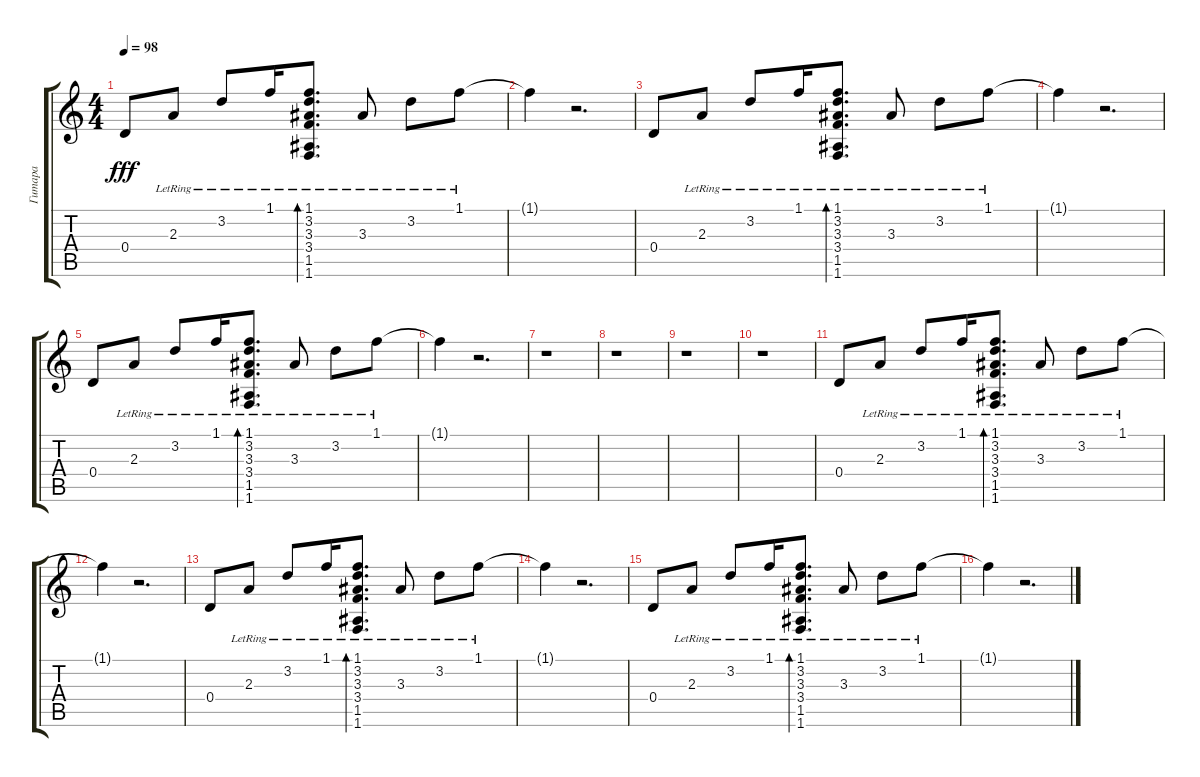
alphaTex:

\track ("Гитара" "Гитара") {instrument acousticguitarsteel}
\staff {score tabs}
\tuning (E4 B3 G3 D3 A2 E2) {hide}
\ts (4 4)
\tempo 98
\clef g2
\ks c
0.4.8{dy fff} 2.3{lr}.8 3.2{lr}.8 1.1{lr}.16 (1.1{lr} 3.2 3.3 3.4 1.5 1.6).8{d bd 480} 3.3{lr}.8 3.2{lr}.8 1.1{lr}.8 |
1.1{t}.4 r.2{d} |
0.4.8 2.3{lr}.8 3.2{lr}.8 1.1{lr}.16 (1.1{lr} 3.2 3.3 3.4 1.5 1.6).8{d bd 480} 3.3{lr}.8 3.2{lr}.8 1.1{lr}.8 |
1.1{t}.4 r.2{d} |
0.4.8 2.3{lr}.8 3.2{lr}.8 1.1{lr}.16 (1.1{lr} 3.2 3.3 3.4 1.5 1.6).8{d bd 480} 3.3{lr}.8 3.2{lr}.8 1.1{lr}.8 |
1.1{t}.4 r.2{d} |
r.1 |
r.1 |
r.1 |
r.1 |
0.4.8 2.3{lr}.8 3.2{lr}.8 1.1{lr}.16 (1.1{lr} 3.2 3.3 3.4 1.5 1.6).8{d bd 480} 3.3{lr}.8 3.2{lr}.8 1.1{lr}.8 |
1.1{t}.4 r.2{d} |
0.4.8 2.3{lr}.8 3.2{lr}.8 1.1{lr}.16 (1.1{lr} 3.2 3.3 3.4 1.5 1.6).8{d bd 480} 3.3{lr}.8 3.2{lr}.8 1.1{lr}.8 |
1.1{t}.4 r.2{d} |
0.4.8 2.3{lr}.8 3.2{lr}.8 1.1{lr}.16 (1.1{lr} 3.2 3.3 3.4 1.5 1.6).8{d bd 480} 3.3{lr}.8 3.2{lr}.8 1.1{lr}.8 |
1.1{t}.4 r.2{d}
